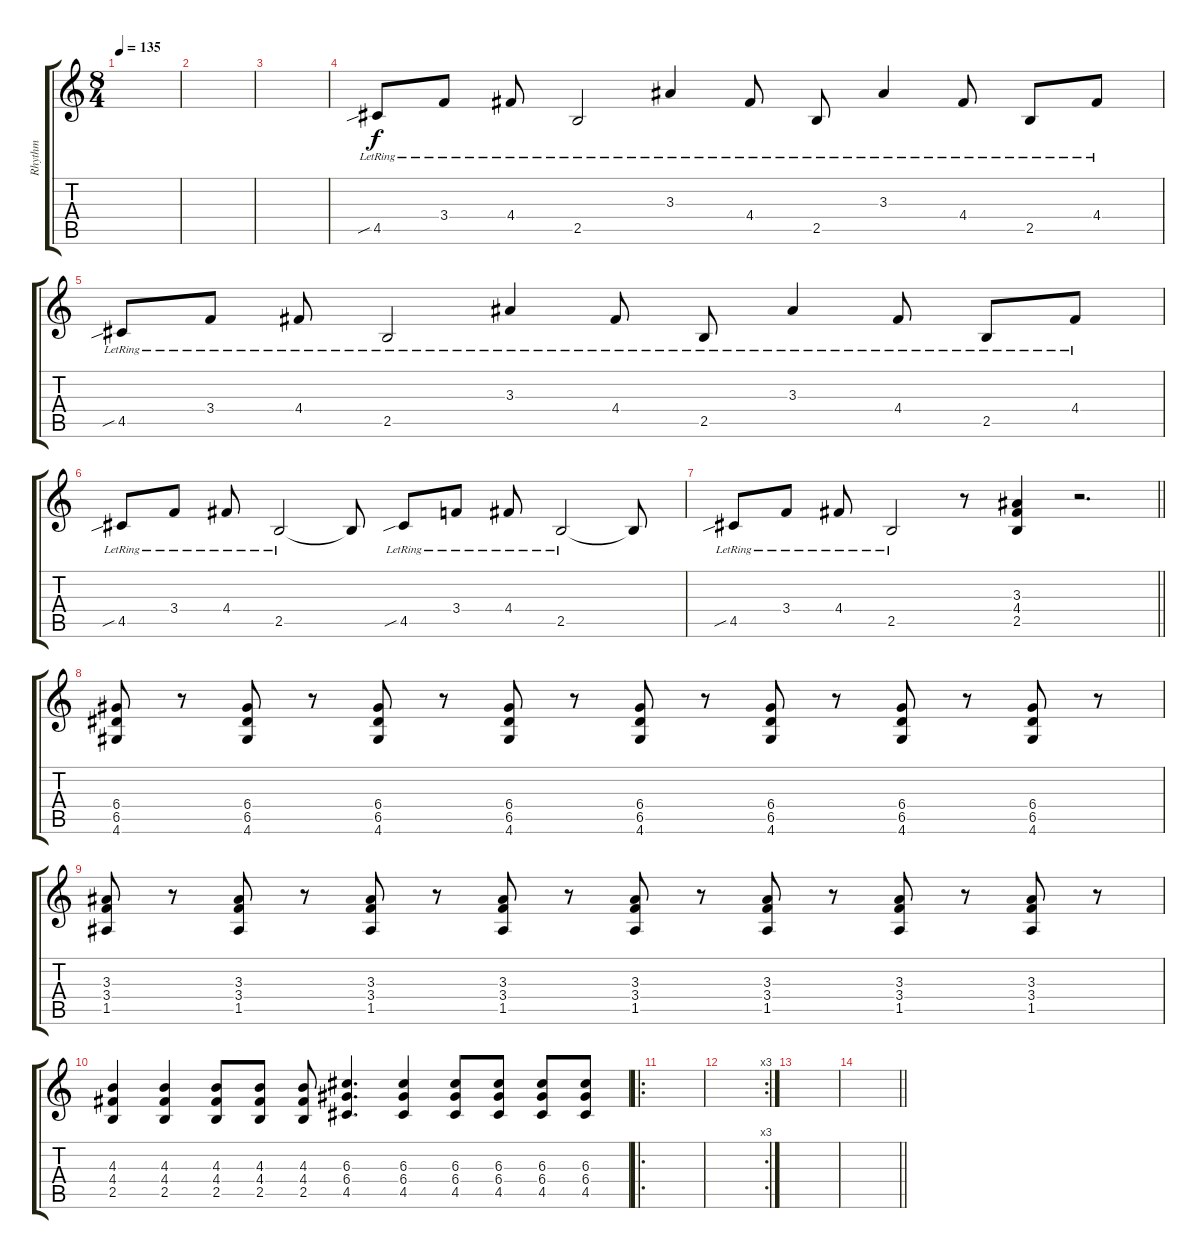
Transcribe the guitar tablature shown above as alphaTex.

\track ("Rhythm" "Rhythm") {instrument electricguitarclean}
\staff {score tabs}
\tuning (E4 B3 G3 D3 A2 E2) {hide}
\ts (8 4)
\tempo 135
\clef g2
\ks c
|
|
|
4.5{sib lr}.8 3.4{lr}.8 4.4{lr}.8 2.5{lr}.2 3.3{lr}.4 4.4{lr}.8 2.5{lr}.8 3.3{lr}.4 4.4{lr}.8 2.5{lr}.8 4.4{lr}.8 |
4.5{sib lr}.8 3.4{lr}.8 4.4{lr}.8 2.5{lr}.2 3.3{lr}.4 4.4{lr}.8 2.5{lr}.8 3.3{lr}.4 4.4{lr}.8 2.5{lr}.8 4.4{lr}.8 |
4.5{sib lr}.8 3.4{lr}.8 4.4{lr}.8 2.5{lr}.2 2.5{t}.8 4.5{sib lr}.8 3.4{lr}.8 4.4{lr}.8 2.5{lr}.2 2.5{t}.8 |
\barLineRight lightlight
4.5{sib lr}.8 3.4{lr}.8 4.4{lr}.8 2.5{lr}.2 r.8 (3.3 4.4 2.5).4 r.2{d} |
(6.4 6.5 4.6).8 r.8 (6.4 6.5 4.6).8 r.8 (6.4 6.5 4.6).8 r.8 (6.4 6.5 4.6).8 r.8 (6.4 6.5 4.6).8 r.8 (6.4 6.5 4.6).8 r.8 (6.4 6.5 4.6).8 r.8 (6.4 6.5 4.6).8 r.8 |
(3.3 3.4 1.5).8 r.8 (3.3 3.4 1.5).8 r.8 (3.3 3.4 1.5).8 r.8 (3.3 3.4 1.5).8 r.8 (3.3 3.4 1.5).8 r.8 (3.3 3.4 1.5).8 r.8 (3.3 3.4 1.5).8 r.8 (3.3 3.4 1.5).8 r.8 |
(4.3 4.4 2.5).4 (4.3 4.4 2.5).4 (4.3 4.4 2.5).8 (4.3 4.4 2.5).8 (4.3 4.4 2.5).8 (6.3 6.4 4.5).4{d} (6.3 6.4 4.5).4 (6.3 6.4 4.5).8 (6.3 6.4 4.5).8 (6.3 6.4 4.5).8 (6.3 6.4 4.5).8 |
\ro
|
\rc 3
|
|
\barLineRight lightlight
